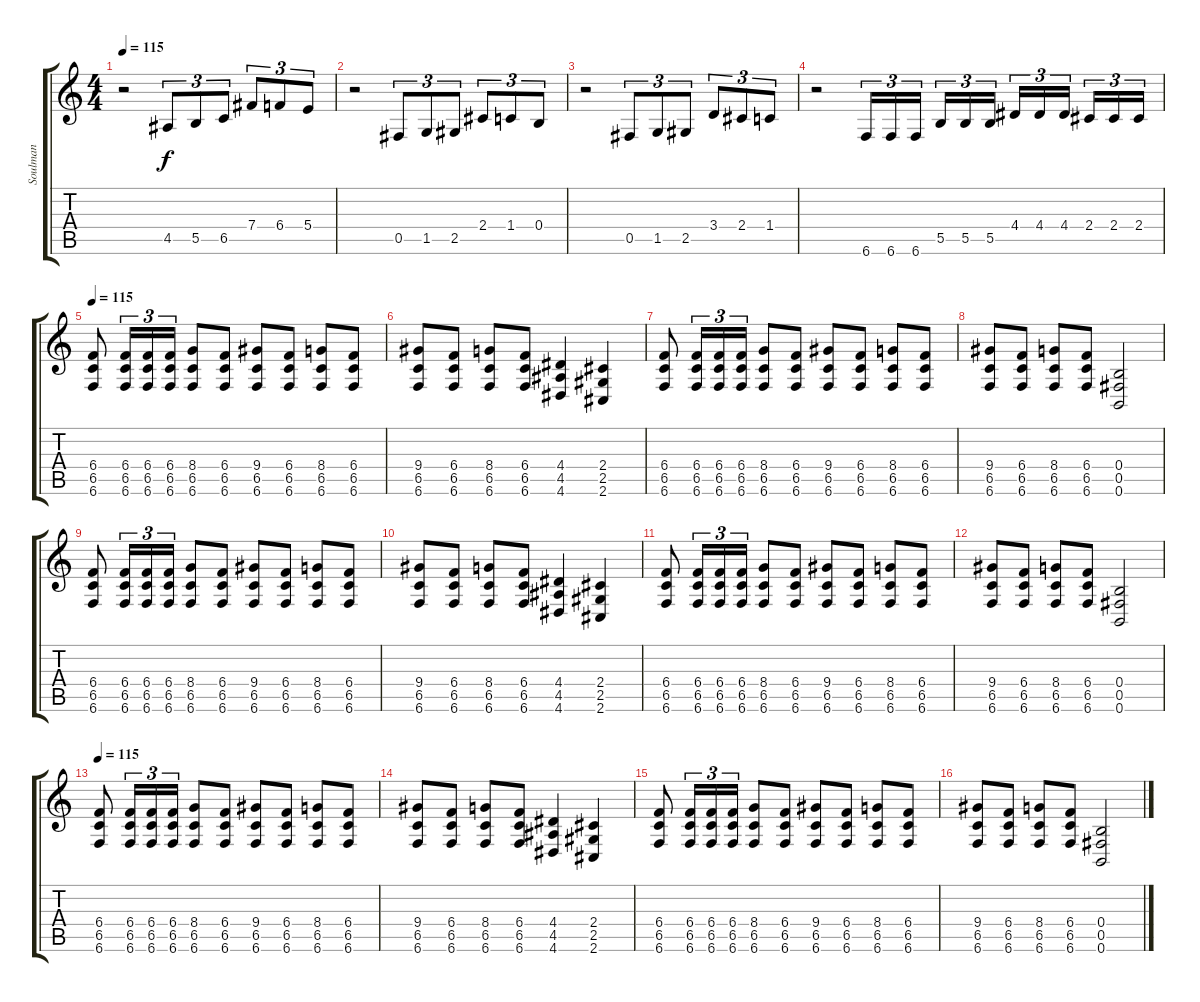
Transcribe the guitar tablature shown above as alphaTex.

\track ("Soulman" "Soulman") {instrument distortionguitar}
\staff {score tabs}
\tuning (Db4 Ab3 E3 B2 Gb2 B1) {hide}
\ts (4 4)
\tempo 115
\clef g2
\ks c
r.2{dy f} 4.5.8{tu (3 2)} 5.5.8{tu (3 2)} 6.5.8{tu (3 2)} 7.4.8{tu (3 2)} 6.4.8{tu (3 2)} 5.4.8{tu (3 2)} |
r.2 0.5.8{tu (3 2)} 1.5.8{tu (3 2)} 2.5.8{tu (3 2)} 2.4.8{tu (3 2)} 1.4.8{tu (3 2)} 0.4.8{tu (3 2)} |
r.2 0.5.8{tu (3 2)} 1.5.8{tu (3 2)} 2.5.8{tu (3 2)} 3.4.8{tu (3 2)} 2.4.8{tu (3 2)} 1.4.8{tu (3 2)} |
r.2 6.6.16{tu (3 2)} 6.6.16{tu (3 2)} 6.6.16{tu (3 2)} 5.5.16{tu (3 2)} 5.5.16{tu (3 2)} 5.5.16{tu (3 2)} 4.4.16{tu (3 2)} 4.4.16{tu (3 2)} 4.4.16{tu (3 2)} 2.4.16{tu (3 2)} 2.4.16{tu (3 2)} 2.4.16{tu (3 2)} |
\tempo 115
(6.4 6.5 6.6).8 (6.4 6.5 6.6).16{tu (3 2)} (6.4 6.5 6.6).16{tu (3 2)} (6.4 6.5 6.6).16{tu (3 2)} (8.4 6.5 6.6).8 (6.4 6.5 6.6).8 (9.4 6.5 6.6).8 (6.4 6.5 6.6).8 (8.4 6.5 6.6).8 (6.4 6.5 6.6).8 |
(9.4 6.5 6.6).8 (6.4 6.5 6.6).8 (8.4 6.5 6.6).8 (6.4 6.5 6.6).8 (4.4 4.5 4.6).4 (2.4 2.5 2.6).4 |
(6.4 6.5 6.6).8 (6.4 6.5 6.6).16{tu (3 2)} (6.4 6.5 6.6).16{tu (3 2)} (6.4 6.5 6.6).16{tu (3 2)} (8.4 6.5 6.6).8 (6.4 6.5 6.6).8 (9.4 6.5 6.6).8 (6.4 6.5 6.6).8 (8.4 6.5 6.6).8 (6.4 6.5 6.6).8 |
(9.4 6.5 6.6).8 (6.4 6.5 6.6).8 (8.4 6.5 6.6).8 (6.4 6.5 6.6).8 (0.4 0.5 0.6).2 |
(6.4 6.5 6.6).8 (6.4 6.5 6.6).16{tu (3 2)} (6.4 6.5 6.6).16{tu (3 2)} (6.4 6.5 6.6).16{tu (3 2)} (8.4 6.5 6.6).8 (6.4 6.5 6.6).8 (9.4 6.5 6.6).8 (6.4 6.5 6.6).8 (8.4 6.5 6.6).8 (6.4 6.5 6.6).8 |
(9.4 6.5 6.6).8 (6.4 6.5 6.6).8 (8.4 6.5 6.6).8 (6.4 6.5 6.6).8 (4.4 4.5 4.6).4 (2.4 2.5 2.6).4 |
(6.4 6.5 6.6).8 (6.4 6.5 6.6).16{tu (3 2)} (6.4 6.5 6.6).16{tu (3 2)} (6.4 6.5 6.6).16{tu (3 2)} (8.4 6.5 6.6).8 (6.4 6.5 6.6).8 (9.4 6.5 6.6).8 (6.4 6.5 6.6).8 (8.4 6.5 6.6).8 (6.4 6.5 6.6).8 |
(9.4 6.5 6.6).8 (6.4 6.5 6.6).8 (8.4 6.5 6.6).8 (6.4 6.5 6.6).8 (0.4 0.5 0.6).2 |
\tempo 115
(6.4 6.5 6.6).8 (6.4 6.5 6.6).16{tu (3 2)} (6.4 6.5 6.6).16{tu (3 2)} (6.4 6.5 6.6).16{tu (3 2)} (8.4 6.5 6.6).8 (6.4 6.5 6.6).8 (9.4 6.5 6.6).8 (6.4 6.5 6.6).8 (8.4 6.5 6.6).8 (6.4 6.5 6.6).8 |
(9.4 6.5 6.6).8 (6.4 6.5 6.6).8 (8.4 6.5 6.6).8 (6.4 6.5 6.6).8 (4.4 4.5 4.6).4 (2.4 2.5 2.6).4 |
(6.4 6.5 6.6).8 (6.4 6.5 6.6).16{tu (3 2)} (6.4 6.5 6.6).16{tu (3 2)} (6.4 6.5 6.6).16{tu (3 2)} (8.4 6.5 6.6).8 (6.4 6.5 6.6).8 (9.4 6.5 6.6).8 (6.4 6.5 6.6).8 (8.4 6.5 6.6).8 (6.4 6.5 6.6).8 |
(9.4 6.5 6.6).8 (6.4 6.5 6.6).8 (8.4 6.5 6.6).8 (6.4 6.5 6.6).8 (0.4 0.5 0.6).2
